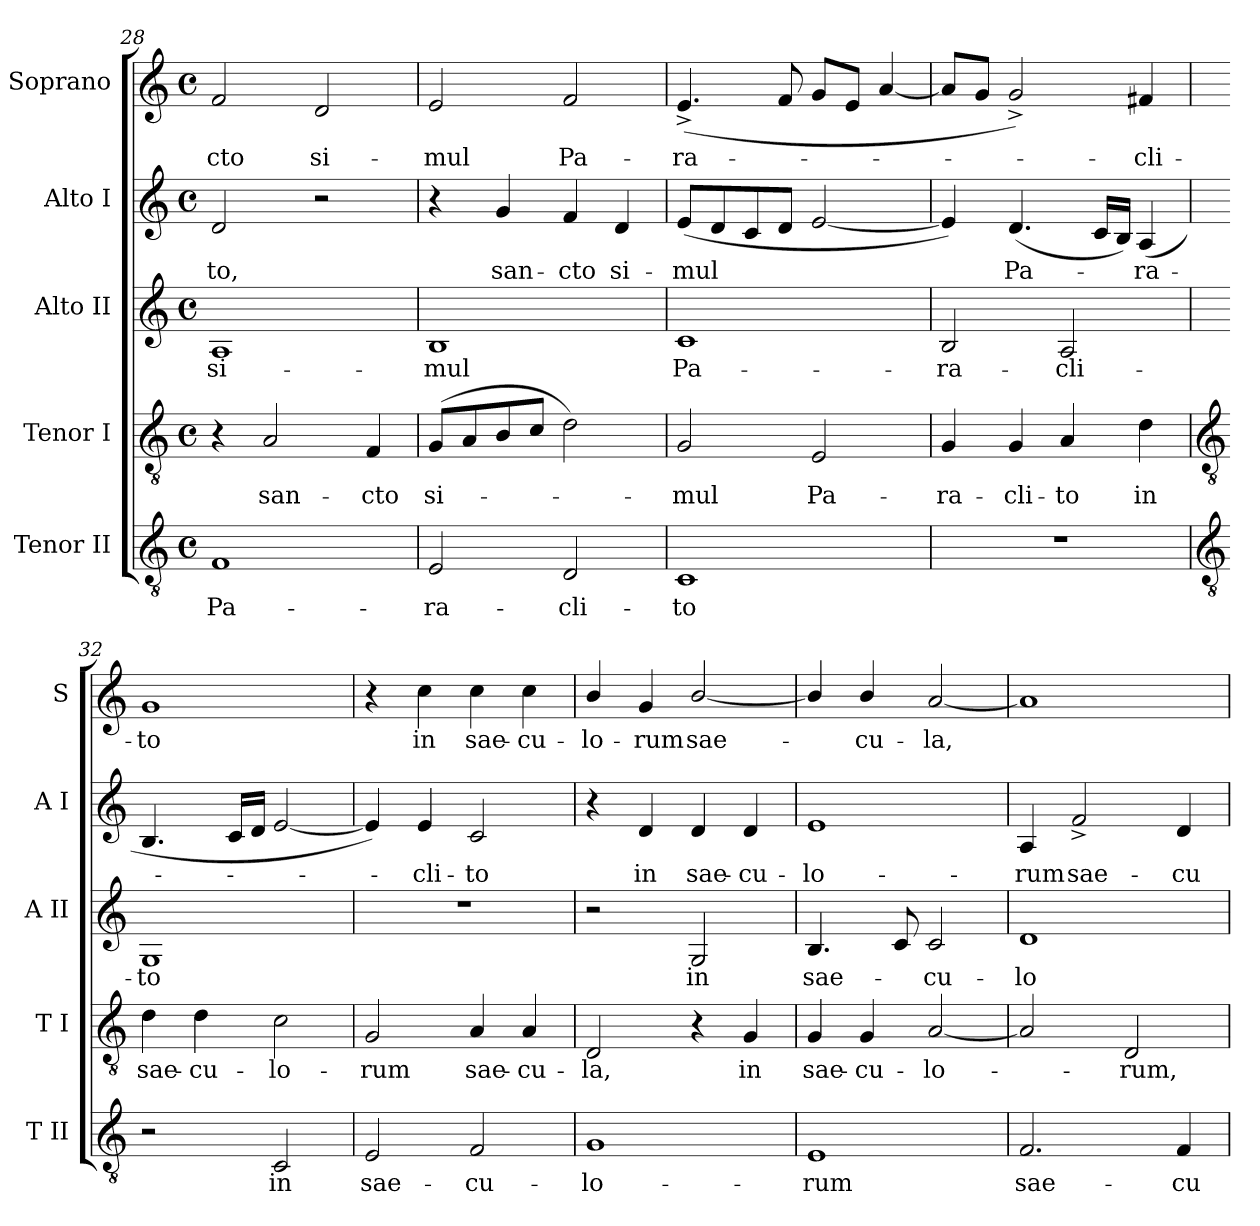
**kern	**text	**kern	**text	**kern	**text	**kern	**text	**kern	**text
*part5	*part5	*part4	*part4	*part3	*part3	*part2	*part2	*part1	*part1
*staff5	*staff5	*staff4	*staff4	*staff3	*staff3	*staff2	*staff2	*staff1	*staff1
*I"Tenor II	*	*I"Tenor I	*	*I"Alto II	*	*I"Alto I	*	*I"Soprano	*
*I'T II	*	*I'T I	*	*I'A II	*	*I'A I	*	*I'S	*
*clefGv2	*	*clefGv2	*	*clefG2	*	*clefG2	*	*clefG2	*
*k[]	*	*k[]	*	*k[]	*	*k[]	*	*k[]	*
*C:	*	*C:	*	*C:	*	*C:	*	*C:	*
*M4/4	*	*M4/4	*	*M4/4	*	*M4/4	*	*M4/4	*
*met(c)	*	*met(c)	*	*met(c)	*	*met(c)	*	*met(c)	*
=28	=28	=28	=28	=28	=28	=28	=28	=28	=28
!	!LO:LY:b	!	!	!	!LO:LY:b	!	!LO:LY:b	!	!LO:LY:b
1F	Pa-	4r	.	1A	si-	2d	-to,	2f	-cto
!	!	!	!LO:LY:b	!	!	!	!	!	!
.	.	2A	san-	.	.	.	.	.	.
!	!	!	!	!	!	!	!	!	!LO:LY:b
.	.	.	.	.	.	2r	.	2d	si-
!	!	!	!LO:LY:b	!	!	!	!	!	!
.	.	4F	-cto	.	.	.	.	.	.
=29	=29	=29	=29	=29	=29	=29	=29	=29	=29
!	!LO:LY:b	!	!LO:LY:b	!	!LO:LY:b	!	!	!	!LO:LY:b
2E	-ra-	(<8GL	si-	1B	-mul	4r	.	2e	-mul
.	.	8A	.	.	.	.	.	.	.
!	!	!	!	!	!	!	!LO:LY:b	!	!
.	.	8B	.	.	.	4g	san-	.	.
.	.	8cJ	.	.	.	.	.	.	.
!	!LO:LY:b	!	!	!	!	!	!LO:LY:b	!	!LO:LY:b
2D	-cli-	2d)	.	.	.	4f	-cto	2f	Pa-
!	!	!	!	!	!	!	!LO:LY:b	!	!
.	.	.	.	.	.	4d	si-	.	.
=30	=30	=30	=30	=30	=30	=30	=30	=30	=30
!	!LO:LY:b	!	!LO:LY:b	!	!LO:LY:b	!	!LO:LY:b	!	!LO:LY:b
1C	-to	2G	mul	1c	Pa-	(<8eL	-mul	(<4.e^	-ra-
.	.	.	.	.	.	8d	.	.	.
.	.	.	.	.	.	8c	.	.	.
.	.	.	.	.	.	8dJ	.	8f	.
!	!	!	!LO:LY:b	!	!	!	!	!	!
.	.	2E	Pa-	.	.	[2e	.	8gL	.
.	.	.	.	.	.	.	.	8eJ	.
.	.	.	.	.	.	.	.	[4a	.
=31	=31	=31	=31	=31	=31	=31	=31	=31	=31
!	!	!	!LO:LY:b	!	!LO:LY:b	!	!	!	!
1r	.	4G	-ra-	2B	-ra-	4e])	.	8aL]	.
.	.	.	.	.	.	.	.	8gJ	.
!	!	!	!LO:LY:b	!	!	!	!LO:LY:b	!	!
.	.	4G	-cli-	.	.	(<4.d	Pa-	2g^)	.
!	!	!	!LO:LY:b	!	!LO:LY:b	!	!	!	!
.	.	4A	-to	2A	-cli-	.	.	.	.
.	.	.	.	.	.	16cLL	.	.	.
.	.	.	.	.	.	16BJJ)	.	.	.
!	!	!	!LO:LY:b	!	!	!	!LO:LY:b	!	!LO:LY:b
.	.	4d	in	.	.	(<4A	ra-	4f#X	cli-
!!LO:LB:g=z
=32	=32	=32	=32	=32	=32	=32	=32	=32	=32
*clefGv2	*	*clefGv2	*	*	*	*	*	*	*
!	!	!	!LO:LY:b	!	!LO:LY:b	!	!	!	!LO:LY:b
2r	.	4d	sae-	1G	-to	4.B	.	1g	-to
!	!	!	!LO:LY:b	!	!	!	!	!	!
.	.	4d	-cu-	.	.	.	.	.	.
.	.	.	.	.	.	16cLL	.	.	.
.	.	.	.	.	.	16dJJ	.	.	.
!	!LO:LY:b	!	!LO:LY:b	!	!	!	!	!	!
2C	in	2c	-lo-	.	.	[2e	.	.	.
=33	=33	=33	=33	=33	=33	=33	=33	=33	=33
!	!LO:LY:b	!	!LO:LY:b	!	!	!	!	!	!
2E	sae-	2G	-rum	1r	.	4e])	.	4r	.
!	!	!	!	!	!	!	!LO:LY:b	!	!LO:LY:b
.	.	.	.	.	.	4e	cli-	4cc	in
!	!LO:LY:b	!	!LO:LY:b	!	!	!	!LO:LY:b	!	!LO:LY:b
2F	-cu-	4A	sae-	.	.	2c	-to	4cc	sae-
!	!	!	!LO:LY:b	!	!	!	!	!	!LO:LY:b
.	.	4A	-cu-	.	.	.	.	4cc	-cu-
=34	=34	=34	=34	=34	=34	=34	=34	=34	=34
!	!LO:LY:b	!	!LO:LY:b	!	!	!	!	!	!LO:LY:b
1G	-lo-	2D	-la,	2r	.	4r	.	4b/	-lo-
!	!	!	!	!	!	!	!LO:LY:b	!	!LO:LY:b
.	.	.	.	.	.	4d	in	4g	-rum
!	!	!	!	!	!LO:LY:b	!	!LO:LY:b	!	!LO:LY:b
.	.	4r	.	2G	in	4d	sae-	[2b/	sae-
!	!	!	!LO:LY:b	!	!	!	!LO:LY:b	!	!
.	.	4G	in	.	.	4d	-cu-	.	.
=35	=35	=35	=35	=35	=35	=35	=35	=35	=35
!	!LO:LY:b	!	!LO:LY:b	!	!LO:LY:b	!	!LO:LY:b	!	!
1E	-rum	4G	sae-	4.B	sae-	1e	-lo-	4b/]	.
!	!	!	!LO:LY:b	!	!	!	!	!	!LO:LY:b
.	.	4G	-cu-	.	.	.	.	4b/	cu-
.	.	.	.	8c	.	.	.	.	.
!	!	!	!LO:LY:b	!	!LO:LY:b	!	!	!	!LO:LY:b
.	.	[2A	-lo-	2c	cu-	.	.	[2a	-la,
=36	=36	=36	=36	=36	=36	=36	=36	=36	=36
!	!LO:LY:b	!	!	!	!LO:LY:b	!	!LO:LY:b	!	!
2.F	sae-	2A]	.	1d	-lo-	4A	-rum	1a]	.
!	!	!	!	!	!	!	!LO:LY:b	!	!
.	.	.	.	.	.	2f^	sae-	.	.
!	!	!	!LO:LY:b	!	!	!	!	!	!
.	.	2D	rum,	.	.	.	.	.	.
!	!LO:LY:b	!	!	!	!	!	!LO:LY:b	!	!
4F	-cu-	.	.	.	.	4d	-cu-	.	.
=	=	=	=	=	=	=	=	=	=
*-	*-	*-	*-	*-	*-	*-	*-	*-	*-
